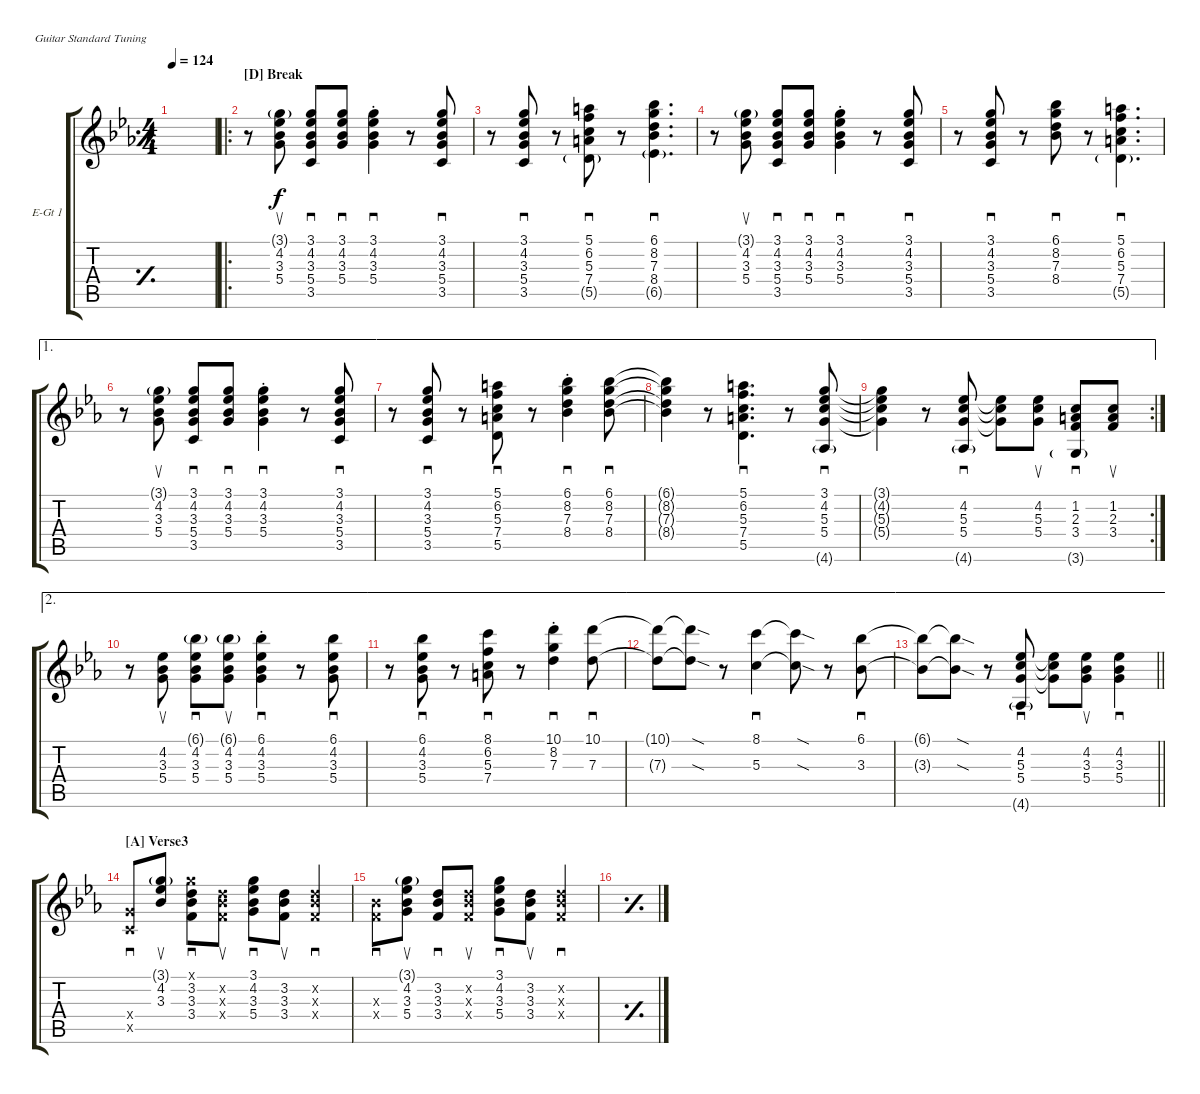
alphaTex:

\bracketExtendMode groupsimilarinstruments
\firstSystemTrackNameOrientation horizontal
\otherSystemsTrackNameOrientation horizontal
\track ("E-Guitar (rhythm)" "E-Gt 1") {instrument electricguitarclean}
\staff {score tabs}
\tuning (E4 B3 G3 D3 A2 E2)
\ts (4 4)
\tempo 124
\clef g2
\simile simple
\ks cminor
|
\ro
\section ("D" "Break")
r.8 (3.3 4.2 5.4 3.1{g}).8{su} (3.3 4.2 5.4 3.5 3.1).8{sd} (3.3 4.2 5.4 3.1).8{sd} (3.3{st} 4.2{st} 5.4{st} 3.1{st}).4{sd} r.8 (3.3 4.2 5.4 3.5 3.1).8{sd} |
r.8 (3.3 4.2 5.4 3.5 3.1).8{sd} r.8 (5.3 6.2 7.4 5.5{g} 5.1).8{sd} r.8 (7.3 8.2 6.5{g} 8.4 6.1).4{d sd} |
r.8 (3.3 4.2 5.4 3.1{g}).8{su} (3.3 4.2 5.4 3.5 3.1).8{sd} (3.3 4.2 5.4 3.1).8{sd} (3.3{st} 4.2{st} 5.4{st} 3.1{st}).4{sd} r.8 (3.3 4.2 5.4 3.5 3.1).8{sd} |
r.8 (3.3 4.2 5.4 3.5 3.1).8{sd} r.8 (7.3 8.2 8.4 6.1).8{sd} r.8 (6.2 5.3 7.4 5.5{g} 5.1).4{d sd} |
\ae 1
r.8 (3.3 4.2 5.4 3.1{g}).8{su} (3.3 4.2 5.4 3.5 3.1).8{sd} (3.3 4.2 5.4 3.1).8{sd} (3.3{st} 4.2{st} 5.4{st} 3.1{st}).4{sd} r.8 (3.3 4.2 5.4 3.5 3.1).8{sd} |
\ae 1
r.8 (3.3 4.2 5.4 3.5 3.1).8{sd} r.8 (5.3 6.2 7.4 5.5 5.1).8{sd} r.8 (7.3{st} 8.2{st} 8.4{st} 6.1{st}).4{sd} (7.3 8.4 8.2 6.1).8{sd} |
\ae 1
(7.3{t} 8.2{t} 8.4{t} 6.1{t}).4 r.8 (5.3 7.4 6.2 5.1 5.5).4{d sd} r.8 (4.2 5.3 5.4 4.6{g} 3.1).8{sd} |
\ae 1
\rc 2
(5.3{t} 5.4{t} 4.2{t} 3.1{t}).4 r.8 (5.4 4.6{g} 5.3 4.2).8{sd} (4.2{t} 5.3{t} 5.4{t}).8 (5.4 5.3 4.2).8{su} (2.3 1.2 3.4 3.6{g}).8{sd} (2.3 1.2 3.4).8{su} |
\ae 2
r.8 (3.3 4.2 5.4).8{su} (3.3 4.2 5.4 6.1{g}).8{sd} (3.3 4.2 5.4 6.1{g}).8{su} (6.1{st} 3.3{st} 4.2{st} 5.4{st}).4{sd} r.8 (3.3 4.2 5.4 6.1).8{sd} |
\ae 2
r.8 (3.3 4.2 5.4 6.1).8{sd} r.8 (5.3 8.1 6.2 7.4).8{sd} r.8 (7.3{st} 10.1{st} 8.2{st}).4{sd} (10.1 7.3).8{sd} |
\ae 2
(10.1{t} 7.3{t}).8 (10.1{sod t} 7.3{sod t}).8 r.8 (8.1 5.3).4{sd} (8.1{sod t} 5.3{sod t}).8 r.8 (6.1 3.3).8{sd} |
\ae 2
\barLineRight lightlight
(3.3{t} 6.1{t}).8 (3.3{sod t} 6.1{sod t}).8 r.8 (5.4 4.6{g} 5.3 4.2).8{sd} (4.2{t} 5.3{t} 5.4{t}).8 (5.4 3.3 4.2).8{su} (3.3 4.2 5.4).4{sd} |
\section ("A" "Verse3")
(3.5{x} 5.4{x}).8{sd} (4.2 3.3 3.1{g}).8{su} (3.3 3.2 3.4 3.1{x}).8{sd} (3.4{x} 3.3{x} 3.2{x}).8{su} (4.2 3.3 5.4 3.1).8{sd} (3.3 3.2 3.4).8{su} (3.4{x} 3.3{x} 3.2{x}).4{sd} |
(3.4{x} 3.3{x}).8{sd} (4.2 3.3 5.4 3.1{g}).8{su} (3.3 3.2 3.4).8{sd} (3.4{x} 3.3{x} 3.2{x}).8{su} (4.2 3.3 5.4 3.1).8{sd} (3.3 3.2 3.4).8{su} (3.4{x} 3.3{x} 3.2{x}).4{sd} |
\simile simple
